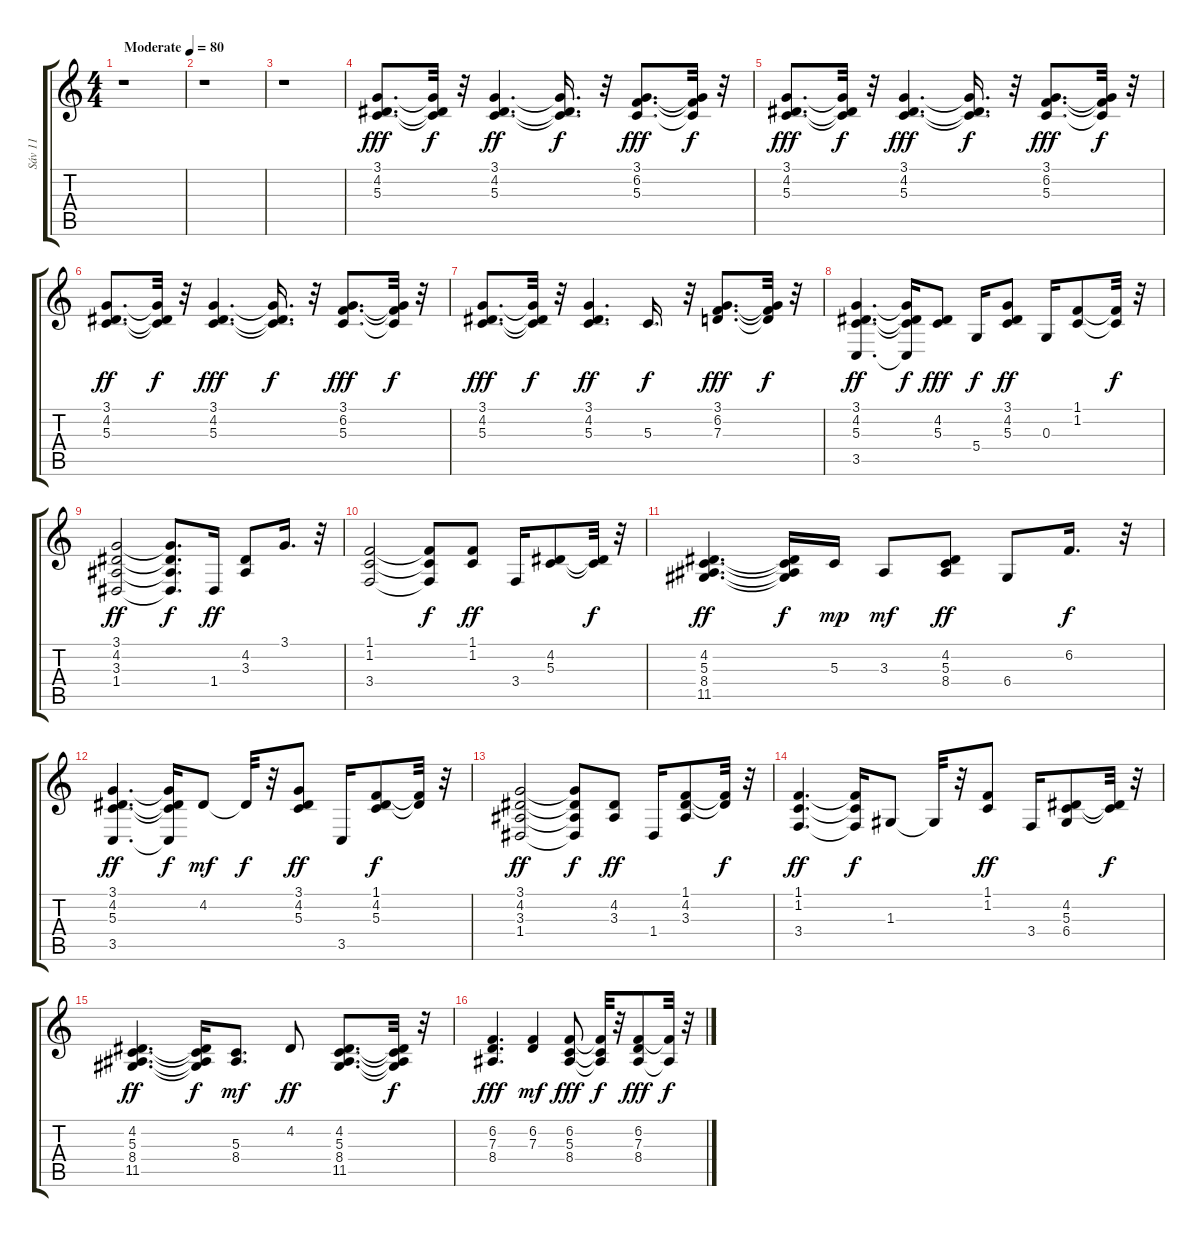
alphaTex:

\track ("Sáv 11" "Sáv 11") {instrument acousticgrandpiano}
\staff {score tabs}
\tuning (E4 B3 G3 D3 A2 E2) {hide}
\ts (4 4)
\tempo (80 "Moderate")
\clef g2
\ks c
r.1{dy fff instrument acousticgrandpiano} |
r.1 |
r.1 |
(3.1 4.2 5.3).8{d} (3.1{t} 4.2{t} 5.3{t}).32{dy f} r.32 (3.1 4.2 5.3).4{d dy ff} (3.1{t} 4.2{t} 5.3{t}).16{d dy f} r.32 (3.1 6.2 5.3).8{d dy fff} (3.1{t} 6.2{t} 5.3{t}).32{dy f} r.32 |
(3.1 4.2 5.3).8{d dy fff} (3.1{t} 4.2{t} 5.3{t}).32{dy f} r.32 (3.1 4.2 5.3).4{d dy fff} (3.1{t} 4.2{t} 5.3{t}).16{d dy f} r.32 (3.1 6.2 5.3).8{d dy fff} (3.1{t} 6.2{t} 5.3{t}).32{dy f} r.32 |
(3.1 4.2 5.3).8{d dy ff} (3.1{t} 4.2{t} 5.3{t}).32{dy f} r.32 (3.1 4.2 5.3).4{d dy fff} (3.1{t} 4.2{t} 5.3{t}).16{d dy f} r.32 (3.1 6.2 5.3).8{d dy fff} (3.1{t} 6.2{t} 5.3{t}).32{dy f} r.32 |
(3.1 4.2 5.3).8{d dy fff} (3.1{t} 4.2{t} 5.3{t}).32{dy f} r.32 (3.1 4.2 5.3).4{d dy ff} 5.3.16{d dy f} r.32 (3.1 6.2 7.3).8{d dy fff} (3.1{t} 6.2{t} 7.3{t}).32{dy f} r.32 |
(3.1 4.2 5.3 3.5).4{d dy ff} (3.1{t} 4.2{t} 5.3{t} 3.5{t}).16{dy f} (4.2 5.3).8{dy fff} 5.4.16{dy f} (3.1 4.2 5.3).8{dy ff} 0.3.16 (1.1 1.2).8 (1.1{t} 1.2{t}).32{dy f} r.32 |
(3.1 4.2 3.3 1.4).2{dy ff} (3.1{t} 4.2{t} 3.3{t} 1.4{t}).8{d dy f} 1.4.16{dy ff} (4.2 3.3).8 3.1.16{d} r.32 |
(1.1 1.2 3.4).2 (1.1{t} 1.2{t} 3.4{t}).8{dy f} (1.1 1.2).8{dy ff} 3.4.16 (4.2 5.3).8 (4.2{t} 5.3{t}).32{dy f} r.32 |
(4.2 5.3 8.4 11.5).4{d dy ff} (4.2{t} 5.3{t} 8.4{t} 11.5{t}).16{dy f} 5.3.16{dy mp} 3.3.8{dy mf} (4.2 5.3 8.4).8{dy ff} 6.4.8 6.2.16{d dy f} r.32 |
(3.1 4.2 5.3 3.5).4{d dy ff} (3.1{t} 4.2{t} 5.3{t} 3.5{t}).16{dy f} 4.2.8{dy mf} 4.2{t}.32{dy f} r.32 (3.1 4.2 5.3).8{dy ff} 3.5.16 (1.1 4.2 5.3).8{dy f} (1.1{t} 4.2{t}).32 r.32 |
(3.1 4.2 3.3 1.4).2{dy ff} (3.1{t} 4.2{t} 3.3{t} 1.4{t}).8{dy f} (4.2 3.3).8{dy ff} 1.4.16 (1.1 4.2 3.3).8 (1.1{t} 4.2{t}).32{dy f} r.32 |
(1.1 1.2 3.4).4{d dy ff} (1.1{t} 1.2{t} 3.4{t}).16{dy f} 1.3.8 1.3{t}.32 r.32 (1.1 1.2).8{dy ff} 3.4.16 (4.2 5.3 6.4).8 (4.2{t} 5.3{t}).32{dy f} r.32 |
(4.2 5.3 8.4 11.5).4{d dy ff} (4.2{t} 5.3{t} 8.4{t} 11.5{t}).16{dy f} (5.3 8.4).8{d dy mf} 4.2.8{dy ff} (4.2 5.3 8.4 11.5).8{d} (4.2{t} 5.3{t} 8.4{t} 11.5{t}).32{dy f} r.32 |
(6.2 7.3 8.4).4{d dy fff} (6.2 7.3).4{dy mf} (6.2 5.3 8.4).8{dy fff} (6.2{t} 5.3{t} 8.4{t}).32{dy f} r.32 (6.2 7.3 8.4).8{dy fff} (6.2{t} 8.4{t}).32{dy f} r.32
